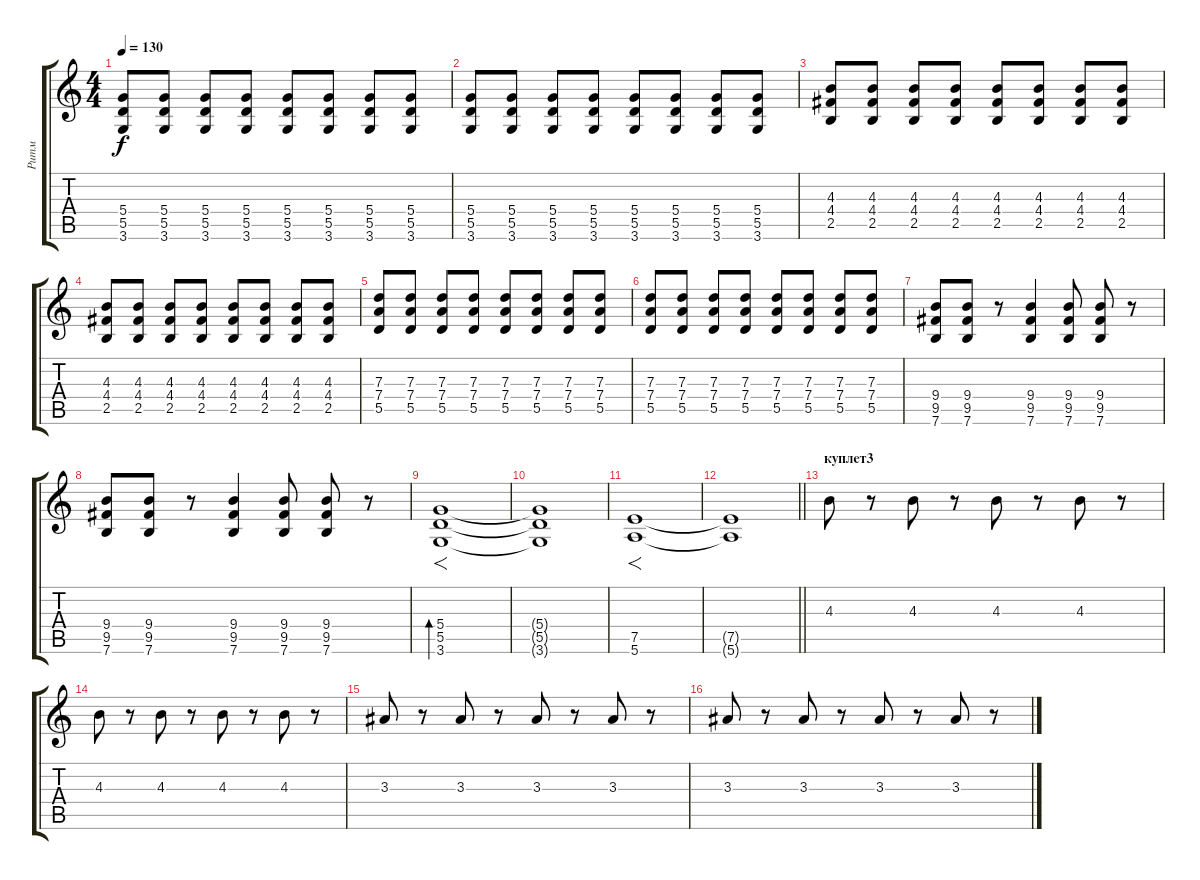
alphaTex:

\track ("Ритм" "Ритм") {instrument overdrivenguitar}
\staff {score tabs}
\tuning (E4 B3 G3 D3 A2 E2) {hide}
\ts (4 4)
\tempo 130
\clef g2
\ks c
(5.4 5.5 3.6).8{dy f} (5.4 5.5 3.6).8 (5.4 5.5 3.6).8 (5.4 5.5 3.6).8 (5.4 5.5 3.6).8 (5.4 5.5 3.6).8 (5.4 5.5 3.6).8 (5.4 5.5 3.6).8 |
(5.4 5.5 3.6).8 (5.4 5.5 3.6).8 (5.4 5.5 3.6).8 (5.4 5.5 3.6).8 (5.4 5.5 3.6).8 (5.4 5.5 3.6).8 (5.4 5.5 3.6).8 (5.4 5.5 3.6).8 |
(4.3 4.4 2.5).8 (4.3 4.4 2.5).8 (4.3 4.4 2.5).8 (4.3 4.4 2.5).8 (4.3 4.4 2.5).8 (4.3 4.4 2.5).8 (4.3 4.4 2.5).8 (4.3 4.4 2.5).8 |
(4.3 4.4 2.5).8 (4.3 4.4 2.5).8 (4.3 4.4 2.5).8 (4.3 4.4 2.5).8 (4.3 4.4 2.5).8 (4.3 4.4 2.5).8 (4.3 4.4 2.5).8 (4.3 4.4 2.5).8 |
(7.3 7.4 5.5).8 (7.3 7.4 5.5).8 (7.3 7.4 5.5).8 (7.3 7.4 5.5).8 (7.3 7.4 5.5).8 (7.3 7.4 5.5).8 (7.3 7.4 5.5).8 (7.3 7.4 5.5).8 |
(7.3 7.4 5.5).8 (7.3 7.4 5.5).8 (7.3 7.4 5.5).8 (7.3 7.4 5.5).8 (7.3 7.4 5.5).8 (7.3 7.4 5.5).8 (7.3 7.4 5.5).8 (7.3 7.4 5.5).8 |
(9.4 9.5 7.6).8 (9.4 9.5 7.6).8 r.8 (9.4 9.5 7.6).4 (9.4 9.5 7.6).8 (9.4 9.5 7.6).8 r.8 |
(9.4 9.5 7.6).8 (9.4 9.5 7.6).8 r.8 (9.4 9.5 7.6).4 (9.4 9.5 7.6).8 (9.4 9.5 7.6).8 r.8 |
(5.4 5.5 3.6).1{f bd 120} |
(5.4{t} 5.5{t} 3.6{t}).1 |
(7.5 5.6).1{f} |
\barLineRight lightlight
(7.5{t} 5.6{t}).1 |
\section ("" "куплет3")
4.3.8{volume 10 instrument overdrivenguitar} r.8 4.3.8 r.8 4.3.8 r.8 4.3.8 r.8 |
4.3.8 r.8 4.3.8 r.8 4.3.8 r.8 4.3.8 r.8 |
3.3.8 r.8 3.3.8 r.8 3.3.8 r.8 3.3.8 r.8 |
3.3.8 r.8 3.3.8 r.8 3.3.8 r.8 3.3.8 r.8
